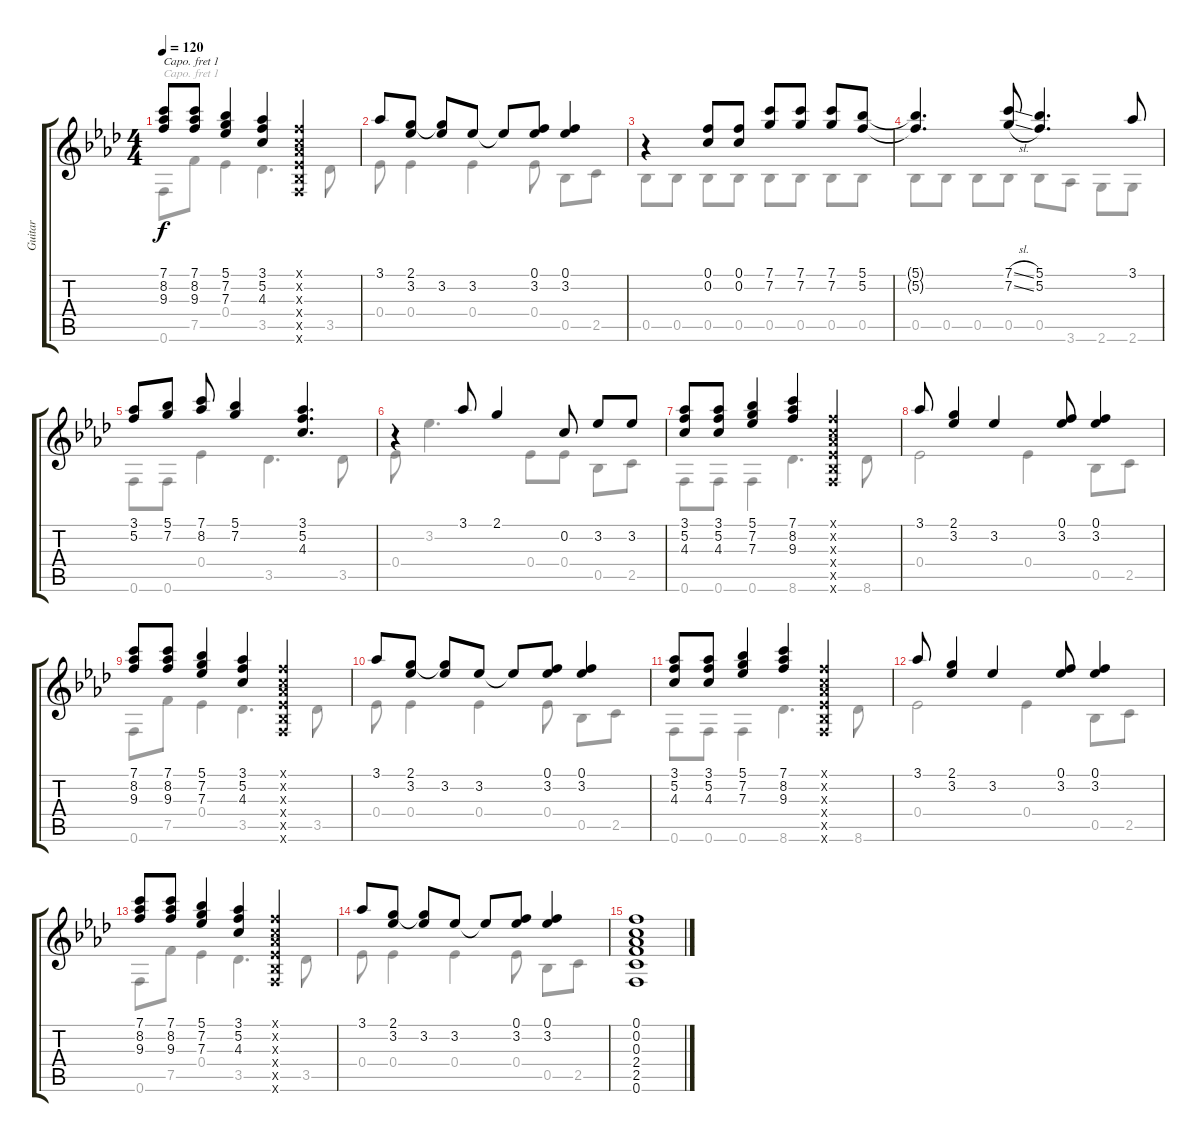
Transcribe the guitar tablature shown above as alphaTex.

\track ("Guitar" "Guitar") {instrument acousticguitarsteel}
\staff {score tabs}
\capo 1
\tuning (E4 B3 G3 D3 A2 E2) {hide}
\voice
\ts (4 4)
\tempo 120
\clef g2
\ks ab
(7.1 8.2 9.3).8{dy f} (7.1 8.2 9.3).8 (5.1 7.2 7.3).4 (3.1 5.2 4.3).4 (0.1{x} 0.2{x} 0.3{x} 0.4{x} 0.5{x} 0.6{x}).4 |
3.1.8 (2.1 3.2).8 (2.1{t} 3.2).8 3.2.8 3.2{t}.8 (0.1 3.2).8 (0.1 3.2).4 |
r.4 (0.1 0.2).8 (0.1 0.2).8 (7.1 7.2).8 (7.1 7.2).8 (7.1 7.2).8 (5.1 5.2).8 |
(5.1{t} 5.2{t}).4{d} (7.1{sl} 7.2{sl}).8 (5.1 5.2).4{d} 3.1.8 |
(3.1 5.2).8 (5.1 7.2).8 (7.1 8.2).8 (5.1 7.2).4 (3.1 5.2 4.3).4{d} |
r.4 3.1.8 2.1.4 0.2.8 3.2.8 3.2.8 |
(3.1 5.2 4.3).8 (3.1 5.2 4.3).8 (5.1 7.2 7.3).4 (7.1 8.2 9.3).4 (0.1{x} 0.2{x} 0.3{x} 0.4{x} 0.5{x} 0.6{x}).4 |
3.1.8 (2.1 3.2).4 3.2.4 (0.1 3.2).8 (0.1 3.2).4 |
(7.1 8.2 9.3).8 (7.1 8.2 9.3).8 (5.1 7.2 7.3).4 (3.1 5.2 4.3).4 (0.1{x} 0.2{x} 0.3{x} 0.4{x} 0.5{x} 0.6{x}).4 |
3.1.8 (2.1 3.2).8 (2.1{t} 3.2).8 3.2.8 3.2{t}.8 (0.1 3.2).8 (0.1 3.2).4 |
(3.1 5.2 4.3).8 (3.1 5.2 4.3).8 (5.1 7.2 7.3).4 (7.1 8.2 9.3).4 (0.1{x} 0.2{x} 0.3{x} 0.4{x} 0.5{x} 0.6{x}).4 |
3.1.8 (2.1 3.2).4 3.2.4 (0.1 3.2).8 (0.1 3.2).4 |
(7.1 8.2 9.3).8 (7.1 8.2 9.3).8 (5.1 7.2 7.3).4 (3.1 5.2 4.3).4 (0.1{x} 0.2{x} 0.3{x} 0.4{x} 0.5{x} 0.6{x}).4 |
3.1.8 (2.1 3.2).8 (2.1{t} 3.2).8 3.2.8 3.2{t}.8 (0.1 3.2).8 (0.1 3.2).4 |
(0.1 0.2 0.3 2.4 2.5 0.6).1
\voice
\clef g2
\ottava regular
\simile none
\ks ab
0.6.8{dy f} 7.5.8 0.4.4 3.5.4{d} 3.5.8 |
0.4.8 0.4.4 0.4.4 0.4.8 0.5.8 2.5.8 |
0.5.8 0.5.8 0.5.8 0.5.8 0.5.8 0.5.8 0.5.8 0.5.8 |
0.5.8 0.5.8 0.5.8 0.5.8 0.5.8 3.6.8 2.6.8 2.6.8 |
0.6.8 0.6.8 0.4.4 3.5.4{d} 3.5.8 |
0.4.8 3.2.4{d} 0.4.8 0.4.8 0.5.8 2.5.8 |
0.6.8 0.6.8 0.6.4 8.6.4{d} 8.6.8 |
0.4.2 0.4.4 0.5.8 2.5.8 |
0.6.8 7.5.8 0.4.4 3.5.4{d} 3.5.8 |
0.4.8 0.4.4 0.4.4 0.4.8 0.5.8 2.5.8 |
0.6.8 0.6.8 0.6.4 8.6.4{d} 8.6.8 |
0.4.2 0.4.4 0.5.8 2.5.8 |
0.6.8 7.5.8 0.4.4 3.5.4{d} 3.5.8 |
0.4.8 0.4.4 0.4.4 0.4.8 0.5.8 2.5.8 |
